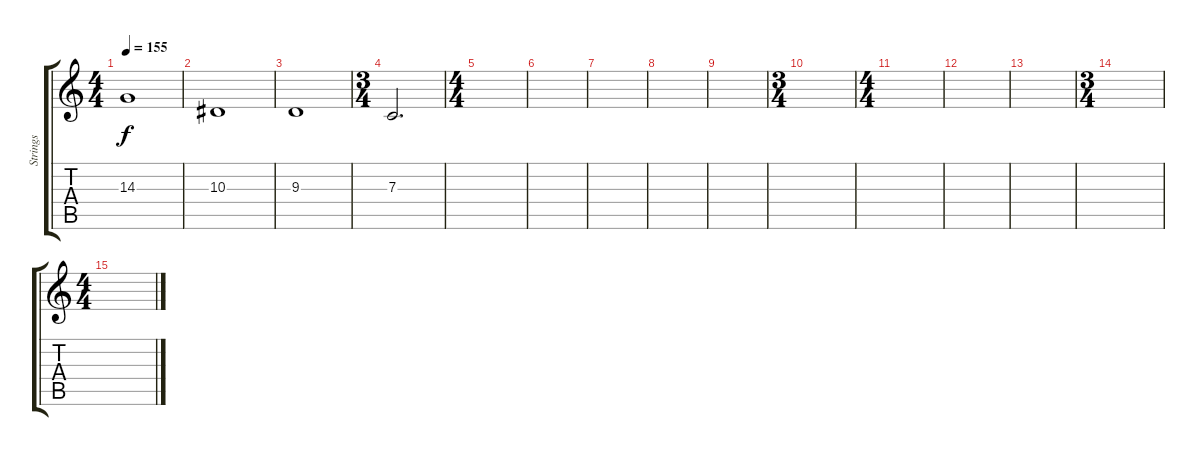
\track ("Strings" "Strings") {instrument stringensemble1}
\staff {score tabs}
\tuning (D4 A3 F3 C3 G2 C2) {hide}
\ts (4 4)
\tempo 155
\clef g2
\ks c
14.3.1{dy f} |
10.3.1 |
9.3.1 |
\ts (3 4)
7.3.2{d} |
\ts (4 4)
|
|
|
|
|
\ts (3 4)
|
\ts (4 4)
|
|
|
\ts (3 4)
|
\ts (4 4)
